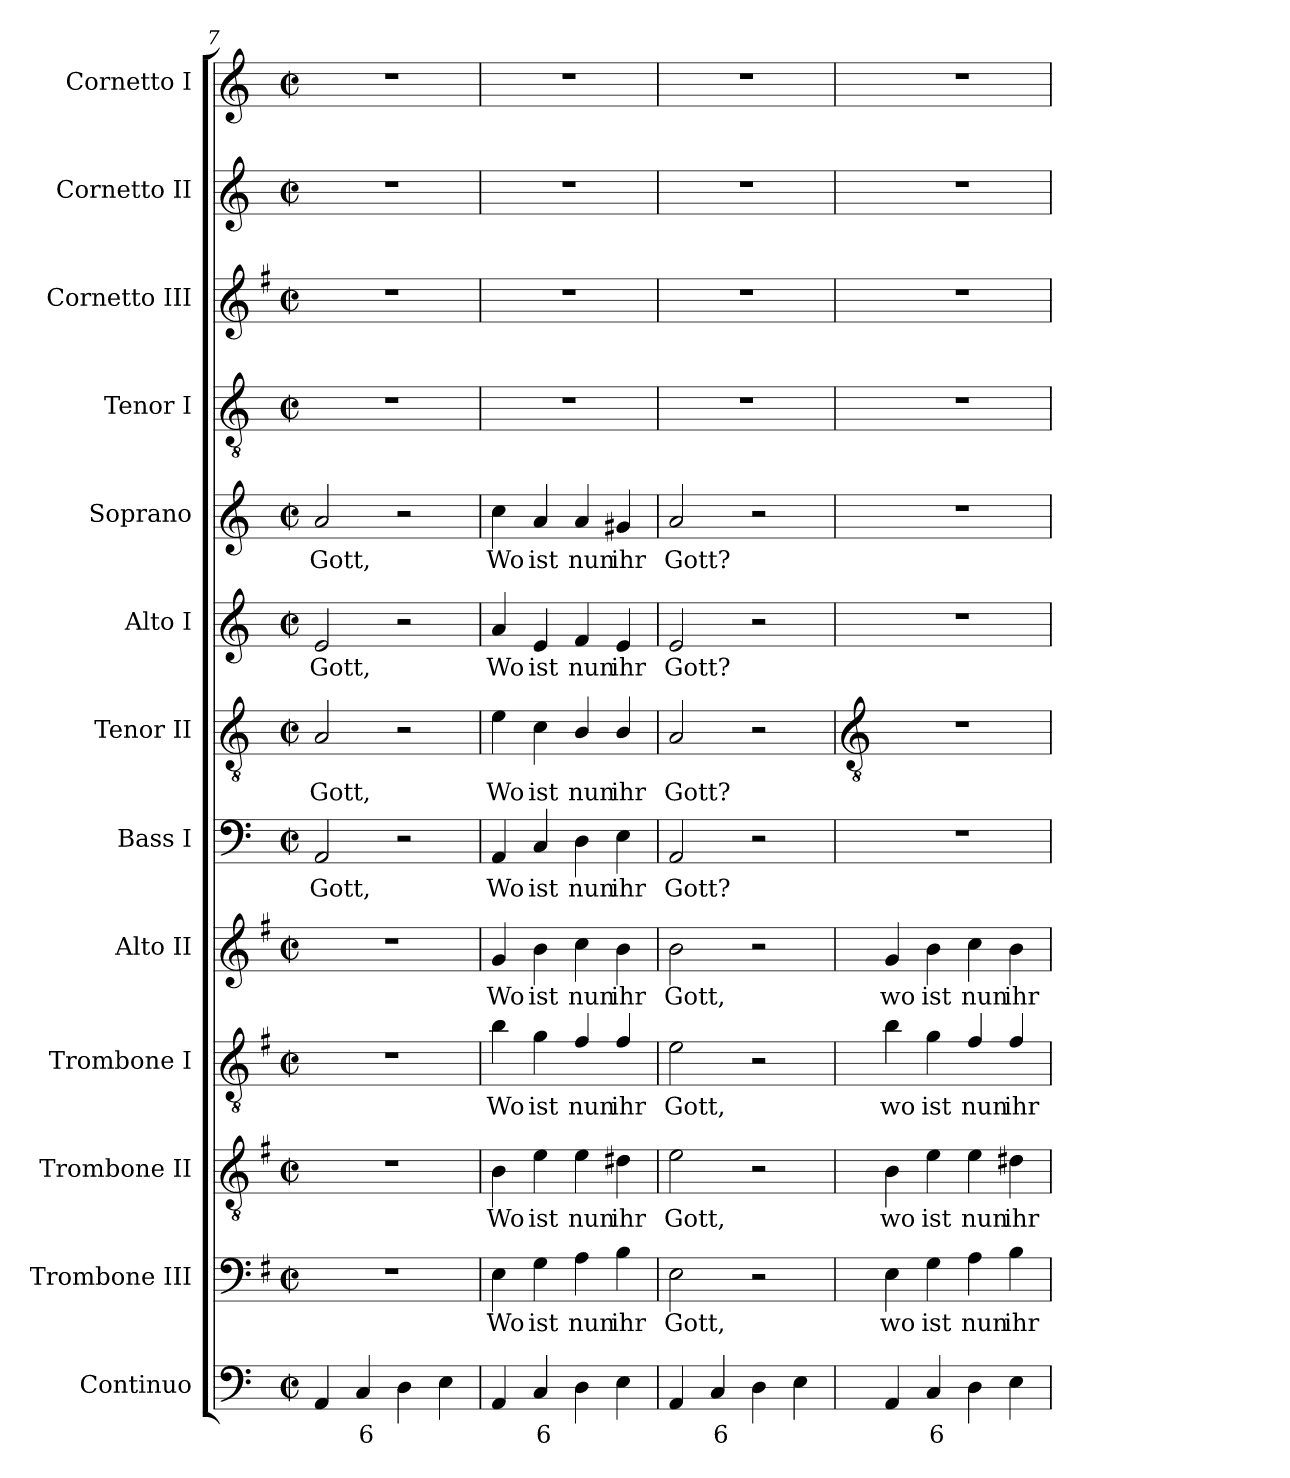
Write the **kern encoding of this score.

**kern	**text	**kern	**text	**kern	**text	**kern	**text	**kern	**text	**kern	**text	**kern	**text	**kern	**text	**kern	**text	**kern	**kern	**kern	**kern
*part13	*part13	*part12	*part12	*part11	*part11	*part10	*part10	*part9	*part9	*part8	*part8	*part7	*part7	*part6	*part6	*part5	*part5	*part4	*part3	*part2	*part1
*staff13	*staff13	*staff12	*staff12	*staff11	*staff11	*staff10	*staff10	*staff9	*staff9	*staff8	*staff8	*staff7	*staff7	*staff6	*staff6	*staff5	*staff5	*staff4	*staff3	*staff2	*staff1
*I"Continuo	*	*I"Trombone III	*	*I"Trombone II	*	*I"Trombone I	*	*I"Alto II	*	*I"Bass I	*	*I"Tenor II	*	*I"Alto I	*	*I"Soprano	*	*I"Tenor I	*I"Cornetto III	*I"Cornetto II	*I"Cornetto I
*I'Continuo	*	*I'Trombone III	*	*I'Trombone II	*	*I'Trombone I	*	*I'Alto II	*	*I'Bass I	*	*I'Tenor II	*	*I'Alto I	*	*I'Soprano	*	*I'Tenor I	*I'Cornetto III	*I'Cornetto II	*I'Cornetto I
*clefF4	*	*clefF4	*	*clefGv2	*	*clefGv2	*	*clefG2	*	*clefF4	*	*clefGv2	*	*clefG2	*	*clefG2	*	*clefGv2	*clefG2	*clefG2	*clefG2
*	*	*ITrd4c7	*	*ITrd4c7	*	*ITrd4c7	*	*ITrd4c7	*	*	*	*	*	*	*	*	*	*	*ITrd4c7	*	*
*k[]	*	*k[]	*	*k[]	*	*k[]	*	*k[]	*	*k[]	*	*k[]	*	*k[]	*	*k[]	*	*k[]	*k[]	*k[]	*k[]
*C:	*	*C:	*	*C:	*	*C:	*	*C:	*	*C:	*	*C:	*	*C:	*	*C:	*	*C:	*C:	*C:	*C:
*M2/2	*	*M2/2	*	*M2/2	*	*M2/2	*	*M2/2	*	*M2/2	*	*M2/2	*	*M2/2	*	*M2/2	*	*M2/2	*M2/2	*M2/2	*M2/2
*met(c|)	*	*met(c|)	*	*met(c|)	*	*met(c|)	*	*met(c|)	*	*met(c|)	*	*met(c|)	*	*met(c|)	*	*met(c|)	*	*met(c|)	*met(c|)	*met(c|)	*met(c|)
=7	=7	=7	=7	=7	=7	=7	=7	=7	=7	=7	=7	=7	=7	=7	=7	=7	=7	=7	=7	=7	=7
!	!	!	!	!	!	!	!	!	!	!	!LO:LY:b	!	!LO:LY:b	!	!LO:LY:b	!	!LO:LY:b	!	!	!	!
4AA	.	1r	.	1r	.	1r	.	1r	.	2AA	Gott,	2A	Gott,	2e	Gott,	2a	Gott,	1r	1r	1r	1r
!	!LO:LY:b	!	!	!	!	!	!	!	!	!	!	!	!	!	!	!	!	!	!	!	!
4C	6	.	.	.	.	.	.	.	.	.	.	.	.	.	.	.	.	.	.	.	.
4D	.	.	.	.	.	.	.	.	.	2r	.	2r	.	2r	.	2r	.	.	.	.	.
4E	.	.	.	.	.	.	.	.	.	.	.	.	.	.	.	.	.	.	.	.	.
=8	=8	=8	=8	=8	=8	=8	=8	=8	=8	=8	=8	=8	=8	=8	=8	=8	=8	=8	=8	=8	=8
!	!	!	!LO:LY:b	!	!LO:LY:b	!	!LO:LY:b	!	!LO:LY:b	!	!LO:LY:b	!	!LO:LY:b	!	!LO:LY:b	!	!LO:LY:b	!	!	!	!
4AA	.	4AA	Wo	4E	Wo	4e	Wo	4c	Wo	4AA	Wo	4e	Wo	4a	Wo	4cc	Wo	1r	1r	1r	1r
!	!LO:LY:b	!	!LO:LY:b	!	!LO:LY:b	!	!LO:LY:b	!	!LO:LY:b	!	!LO:LY:b	!	!LO:LY:b	!	!LO:LY:b	!	!LO:LY:b	!	!	!	!
4C	6	4C	ist	4A	ist	4c	ist	4e	ist	4C	ist	4c	ist	4e	ist	4a	ist	.	.	.	.
!	!	!	!LO:LY:b	!	!LO:LY:b	!	!LO:LY:b	!	!LO:LY:b	!	!LO:LY:b	!	!LO:LY:b	!	!LO:LY:b	!	!LO:LY:b	!	!	!	!
4D	.	4D	nun	4A	nun	4B/	nun	4f	nun	4D	nun	4B/	nun	4f	nun	4a	nun	.	.	.	.
!	!	!	!LO:LY:b	!	!LO:LY:b	!	!LO:LY:b	!	!LO:LY:b	!	!LO:LY:b	!	!LO:LY:b	!	!LO:LY:b	!	!LO:LY:b	!	!	!	!
4E	.	4E	ihr	4G#X	ihr	4B/	ihr	4e	ihr	4E	ihr	4B/	ihr	4e	ihr	4g#X	ihr	.	.	.	.
=9	=9	=9	=9	=9	=9	=9	=9	=9	=9	=9	=9	=9	=9	=9	=9	=9	=9	=9	=9	=9	=9
!	!	!	!LO:LY:b	!	!LO:LY:b	!	!LO:LY:b	!	!LO:LY:b	!	!LO:LY:b	!	!LO:LY:b	!	!LO:LY:b	!	!LO:LY:b	!	!	!	!
4AA	.	2AA	Gott,	2A	Gott,	2A	Gott,	2e	Gott,	2AA	Gott?	2A	Gott?	2e	Gott?	2a	Gott?	1r	1r	1r	1r
!	!LO:LY:b	!	!	!	!	!	!	!	!	!	!	!	!	!	!	!	!	!	!	!	!
4C	6	.	.	.	.	.	.	.	.	.	.	.	.	.	.	.	.	.	.	.	.
4D	.	2r	.	2r	.	2r	.	2r	.	2r	.	2r	.	2r	.	2r	.	.	.	.	.
4E	.	.	.	.	.	.	.	.	.	.	.	.	.	.	.	.	.	.	.	.	.
!!LO:LB:g=z
=10	=10	=10	=10	=10	=10	=10	=10	=10	=10	=10	=10	=10	=10	=10	=10	=10	=10	=10	=10	=10	=10
*	*	*	*	*	*	*	*	*	*	*	*	*clefGv2	*	*	*	*	*	*	*	*	*
!	!	!	!LO:LY:b	!	!LO:LY:b	!	!LO:LY:b	!	!LO:LY:b	!	!	!	!	!	!	!	!	!	!	!	!
4AA	.	4AA	wo	4E	wo	4e	wo	4c	wo	1r	.	1r	.	1r	.	1r	.	1r	1r	1r	1r
!	!LO:LY:b	!	!LO:LY:b	!	!LO:LY:b	!	!LO:LY:b	!	!LO:LY:b	!	!	!	!	!	!	!	!	!	!	!	!
4C	6	4C	ist	4A	ist	4c	ist	4e	ist	.	.	.	.	.	.	.	.	.	.	.	.
!	!	!	!LO:LY:b	!	!LO:LY:b	!	!LO:LY:b	!	!LO:LY:b	!	!	!	!	!	!	!	!	!	!	!	!
4D	.	4D	nun	4A	nun	4B/	nun	4f	nun	.	.	.	.	.	.	.	.	.	.	.	.
!	!	!	!LO:LY:b	!	!LO:LY:b	!	!LO:LY:b	!	!LO:LY:b	!	!	!	!	!	!	!	!	!	!	!	!
4E	.	4E	ihr	4G#X	ihr	4B/	ihr	4e	ihr	.	.	.	.	.	.	.	.	.	.	.	.
=	=	=	=	=	=	=	=	=	=	=	=	=	=	=	=	=	=	=	=	=	=
*-	*-	*-	*-	*-	*-	*-	*-	*-	*-	*-	*-	*-	*-	*-	*-	*-	*-	*-	*-	*-	*-
